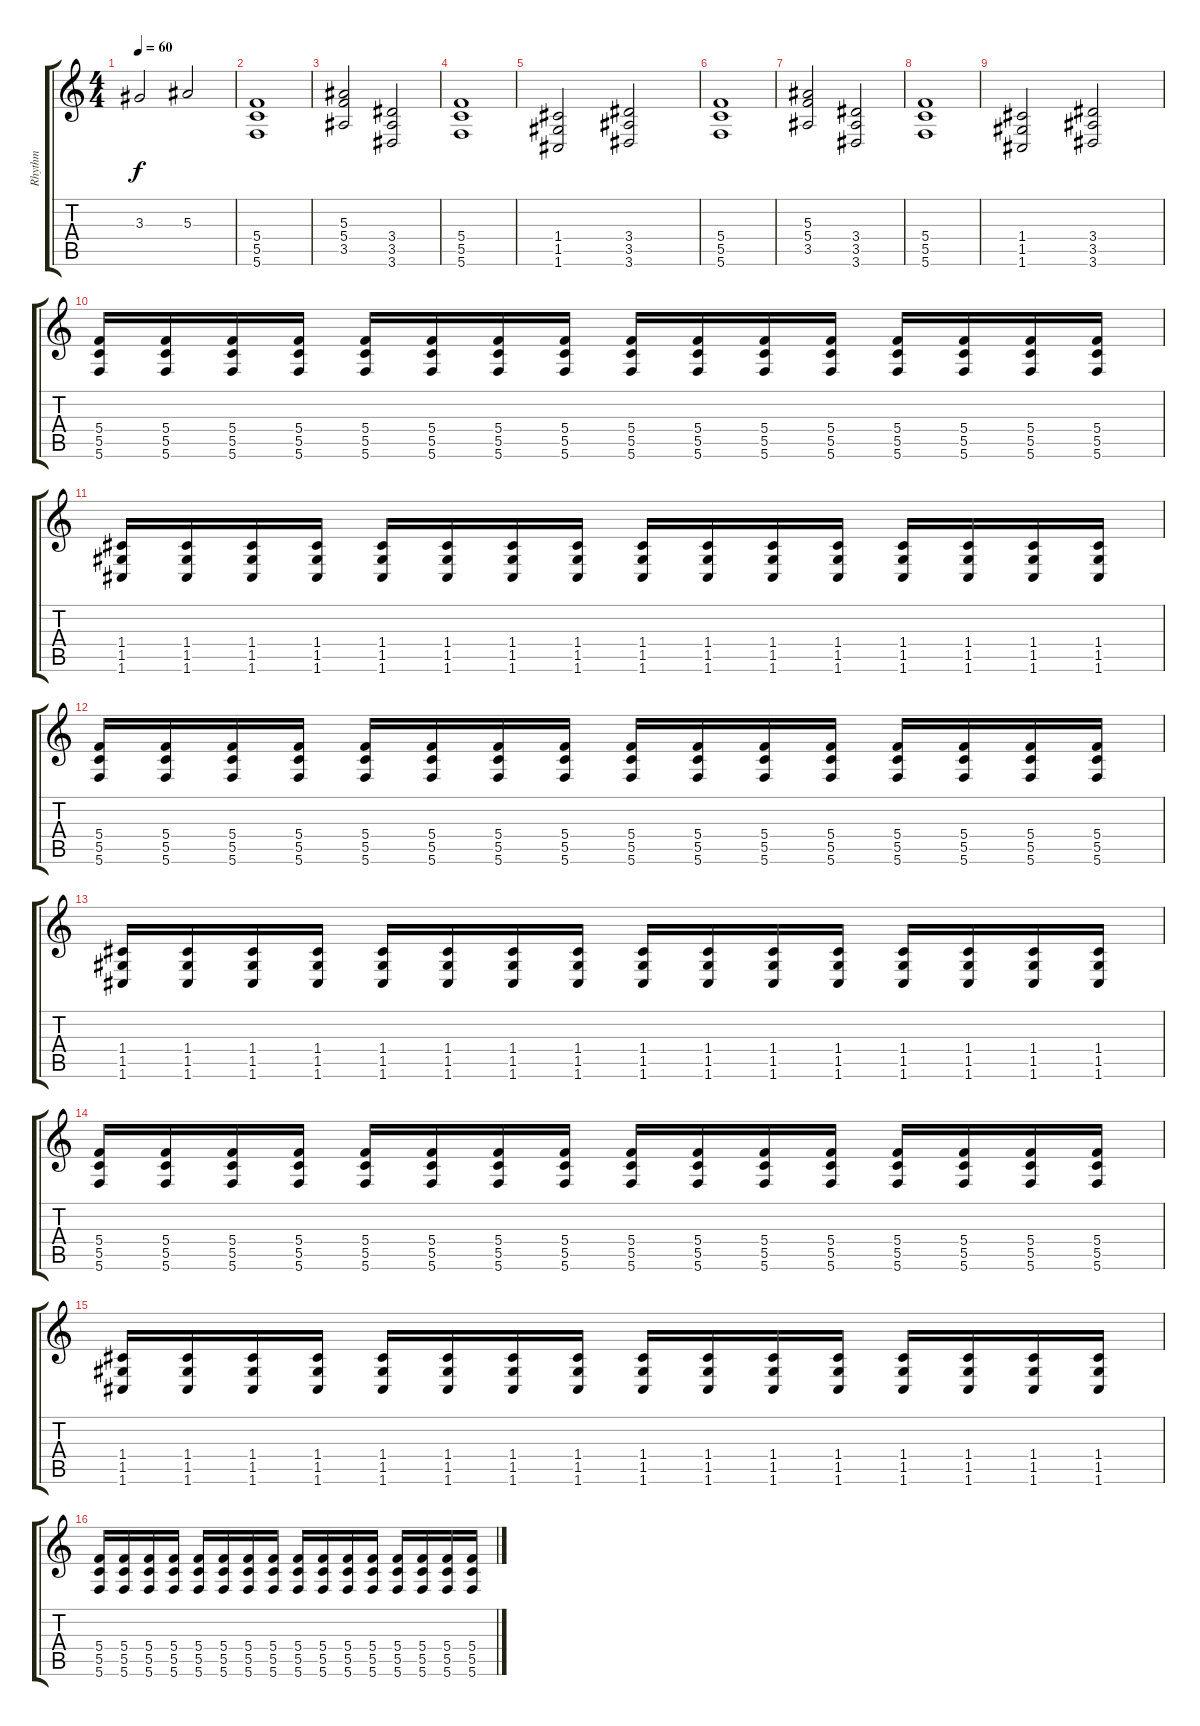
\track ("Rhythm" "Rhythm") {instrument distortionguitar}
\staff {score tabs}
\tuning (D4 A3 F3 C3 G2 C2) {hide}
\ts (4 4)
\tempo 60
\clef g2
\ks c
3.3.2{dy f} 5.3.2 |
(5.4 5.5 5.6).1 |
(5.3 5.4 3.5).2 (3.4 3.5 3.6).2 |
(5.4 5.5 5.6).1 |
(1.4 1.5 1.6).2 (3.4 3.5 3.6).2 |
(5.4 5.5 5.6).1 |
(5.3 5.4 3.5).2 (3.4 3.5 3.6).2 |
(5.4 5.5 5.6).1 |
(1.4 1.5 1.6).2 (3.4 3.5 3.6).2 |
(5.4 5.5 5.6).16 (5.4 5.5 5.6).16 (5.4 5.5 5.6).16 (5.4 5.5 5.6).16 (5.4 5.5 5.6).16 (5.4 5.5 5.6).16 (5.4 5.5 5.6).16 (5.4 5.5 5.6).16 (5.4 5.5 5.6).16 (5.4 5.5 5.6).16 (5.4 5.5 5.6).16 (5.4 5.5 5.6).16 (5.4 5.5 5.6).16 (5.4 5.5 5.6).16 (5.4 5.5 5.6).16 (5.4 5.5 5.6).16 |
(1.4 1.5 1.6).16 (1.4 1.5 1.6).16 (1.4 1.5 1.6).16 (1.4 1.5 1.6).16 (1.4 1.5 1.6).16 (1.4 1.5 1.6).16 (1.4 1.5 1.6).16 (1.4 1.5 1.6).16 (1.4 1.5 1.6).16 (1.4 1.5 1.6).16 (1.4 1.5 1.6).16 (1.4 1.5 1.6).16 (1.4 1.5 1.6).16 (1.4 1.5 1.6).16 (1.4 1.5 1.6).16 (1.4 1.5 1.6).16 |
(5.4 5.5 5.6).16 (5.4 5.5 5.6).16 (5.4 5.5 5.6).16 (5.4 5.5 5.6).16 (5.4 5.5 5.6).16 (5.4 5.5 5.6).16 (5.4 5.5 5.6).16 (5.4 5.5 5.6).16 (5.4 5.5 5.6).16 (5.4 5.5 5.6).16 (5.4 5.5 5.6).16 (5.4 5.5 5.6).16 (5.4 5.5 5.6).16 (5.4 5.5 5.6).16 (5.4 5.5 5.6).16 (5.4 5.5 5.6).16 |
(1.4 1.5 1.6).16 (1.4 1.5 1.6).16 (1.4 1.5 1.6).16 (1.4 1.5 1.6).16 (1.4 1.5 1.6).16 (1.4 1.5 1.6).16 (1.4 1.5 1.6).16 (1.4 1.5 1.6).16 (1.4 1.5 1.6).16 (1.4 1.5 1.6).16 (1.4 1.5 1.6).16 (1.4 1.5 1.6).16 (1.4 1.5 1.6).16 (1.4 1.5 1.6).16 (1.4 1.5 1.6).16 (1.4 1.5 1.6).16 |
(5.4 5.5 5.6).16 (5.4 5.5 5.6).16 (5.4 5.5 5.6).16 (5.4 5.5 5.6).16 (5.4 5.5 5.6).16 (5.4 5.5 5.6).16 (5.4 5.5 5.6).16 (5.4 5.5 5.6).16 (5.4 5.5 5.6).16 (5.4 5.5 5.6).16 (5.4 5.5 5.6).16 (5.4 5.5 5.6).16 (5.4 5.5 5.6).16 (5.4 5.5 5.6).16 (5.4 5.5 5.6).16 (5.4 5.5 5.6).16 |
(1.4 1.5 1.6).16 (1.4 1.5 1.6).16 (1.4 1.5 1.6).16 (1.4 1.5 1.6).16 (1.4 1.5 1.6).16 (1.4 1.5 1.6).16 (1.4 1.5 1.6).16 (1.4 1.5 1.6).16 (1.4 1.5 1.6).16 (1.4 1.5 1.6).16 (1.4 1.5 1.6).16 (1.4 1.5 1.6).16 (1.4 1.5 1.6).16 (1.4 1.5 1.6).16 (1.4 1.5 1.6).16 (1.4 1.5 1.6).16 |
(5.4 5.5 5.6).16 (5.4 5.5 5.6).16 (5.4 5.5 5.6).16 (5.4 5.5 5.6).16 (5.4 5.5 5.6).16 (5.4 5.5 5.6).16 (5.4 5.5 5.6).16 (5.4 5.5 5.6).16 (5.4 5.5 5.6).16 (5.4 5.5 5.6).16 (5.4 5.5 5.6).16 (5.4 5.5 5.6).16 (5.4 5.5 5.6).16 (5.4 5.5 5.6).16 (5.4 5.5 5.6).16 (5.4 5.5 5.6).16
